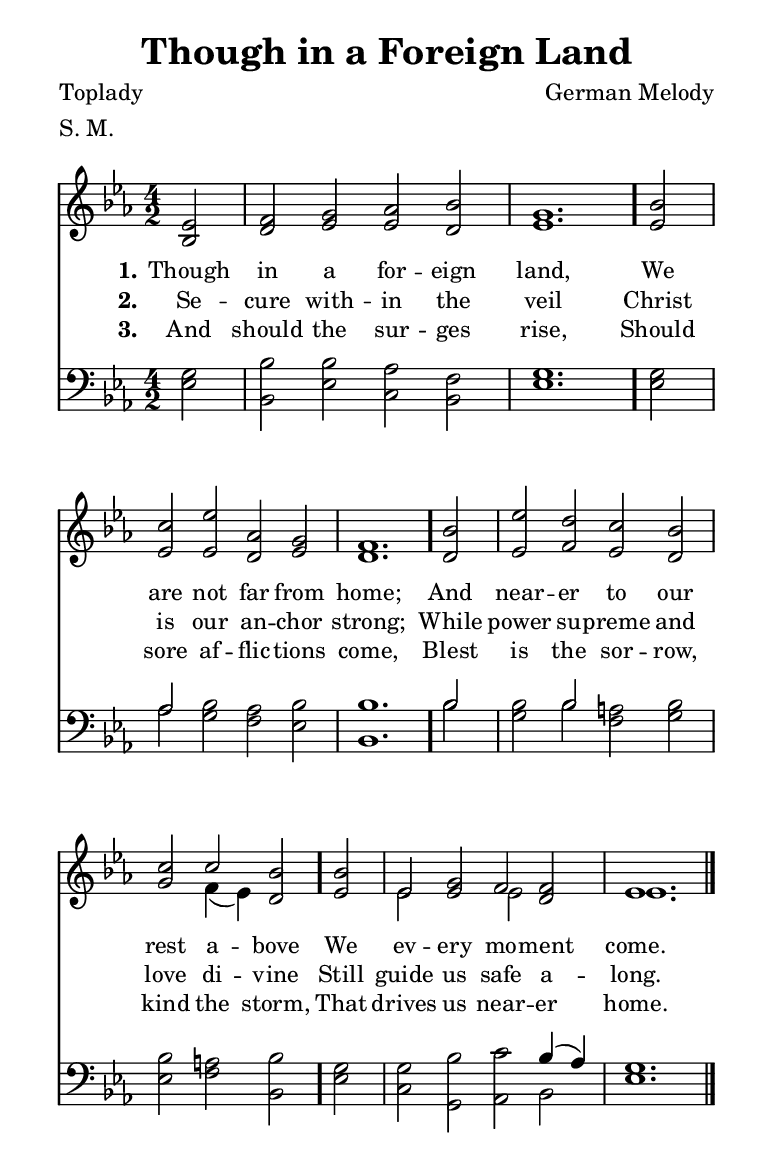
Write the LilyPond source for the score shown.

\include "common/global.ily"
\paper {
  \include "common/paper.ily"
  ragged-last-bottom = ##t
  systems-per-page = ##f
}

\header{
  hymnnumber = "160"
  title = "Though in a Foreign Land"
  tunename = "Franconia"
  meter = "S. M."
  poet = "Toplady"
  composer = "German Melody"
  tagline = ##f
}

global = {
  \include "common/overrides.ily"
  \override Staff.TimeSignature.style = #'numbered
  \time 4/2
  \override Score.MetronomeMark.transparent = ##t % hide all fermata changes too
  \tempo 2=80
  \key ees \major
  \partial 2
  \autoBeamOff
}

notesSoprano = {
\global
\relative c' {

  ees2 | f g aes bes | g1.
  bes2 | c ees aes, g | f1.
  bes2 | ees d c bes | c c bes
  bes2 | ees, g f f | ees1.

  \bar "|."

}
}

notesAlto = {
\global
\relative e' {

  bes2 | d ees ees d | ees1.
  ees2 | ees ees d ees | d1.
  d2 | ees f ees d | g f4( ees) d2
  ees2 | ees ees ees d | ees1.

}
}

notesTenor = {
\global
\relative a {

  g2 | bes bes aes f | g1.
  g2 | aes bes aes bes | bes1.
  bes2 | bes bes a bes | bes a bes
  g2 | g bes c bes4( aes) | g1.

}
}

notesBass = {
\global
\relative f {

  ees2 | bes ees c bes | ees1.
  ees2 | aes g f ees | bes1.
  bes'2 | g bes f g | ees f bes,
  ees2 | c g aes bes | ees1.

}
}

wordsA = \lyricmode {
\set stanza = "1."

Though in a for -- eign land, \bar "."
We are not far from home; \bar "." \eogbreak
And near -- er to our rest a -- bove \bar "."
We ev -- ery mo -- ment come. \bar "."

}

wordsB = \lyricmode {
\set stanza = "2."

Se -- cure with -- in the veil
Christ is our an -- chor strong;
While power su -- preme and love di -- vine
Still guide us safe a -- long.

}

wordsC = \lyricmode {
\set stanza = "3."

And should the sur -- ges rise,
Should sore af -- flic -- tions come,
Blest is the sor -- row, kind the storm,
That drives us near -- er home.

}

wordsD = \markuplist {

\line { God’s grace will to the end }
\line { Clearer and brighter shine; }
\line { Nor present things, nor things to come, }
\line { Can change His love divine. }

}

wordsE = \markuplist {

\line { Soon shall our pains and fears }
\line { Forever pass away; }
\line { For we shall soon the Saviour see }
\line { In everlasting day. }

}

\score {
  \context ChoirStaff <<
    \context Staff = upper <<
      \set Staff.autoBeaming = ##f
      \set ChoirStaff.systemStartDelimiter = #'SystemStartBar
      \set ChoirStaff.printPartCombineTexts = ##f
      \partcombine #'(2 . 9) \notesSoprano \notesAlto
      \context NullVoice = sopranos { \voiceOne << \notesSoprano >> }
      \context NullVoice = altos { \voiceTwo << \notesAlto >> }
      \context Lyrics = one   \lyricsto sopranos \wordsA
      \context Lyrics = two   \lyricsto sopranos \wordsB
      \context Lyrics = three \lyricsto sopranos \wordsC
    >>
    \context Staff = men <<
      \set Staff.autoBeaming = ##f
      \clef bass
      \set ChoirStaff.printPartCombineTexts = ##f
      \partcombine #'(2 . 9) \notesTenor \notesBass
      \context NullVoice = tenors { \voiceOne << \notesTenor >> }
      \context NullVoice = basses { \voiceTwo << \notesBass >> }
    >>
  >>
  \layout {
    \include "common/layout.ily"
  }
  \midi{
    \include "common/midi.ily"
  }
}

\markup { \fill-line { \column {
  \line{ \bold 4 \column { \wordsD } } \combine \null \vspace #0.4
  \line{ \bold 5 \column { \wordsE } } \combine \null \vspace #0.4
} } }

\noPageBreak

\markup { \fill-line { \lower #4 \line { Alternate tune: No. 121. } } }

\version "2.19.49"  % necessary for upgrading to future LilyPond versions.

% vi:set et ts=2 sw=2 ai nocindent syntax=lilypond:
